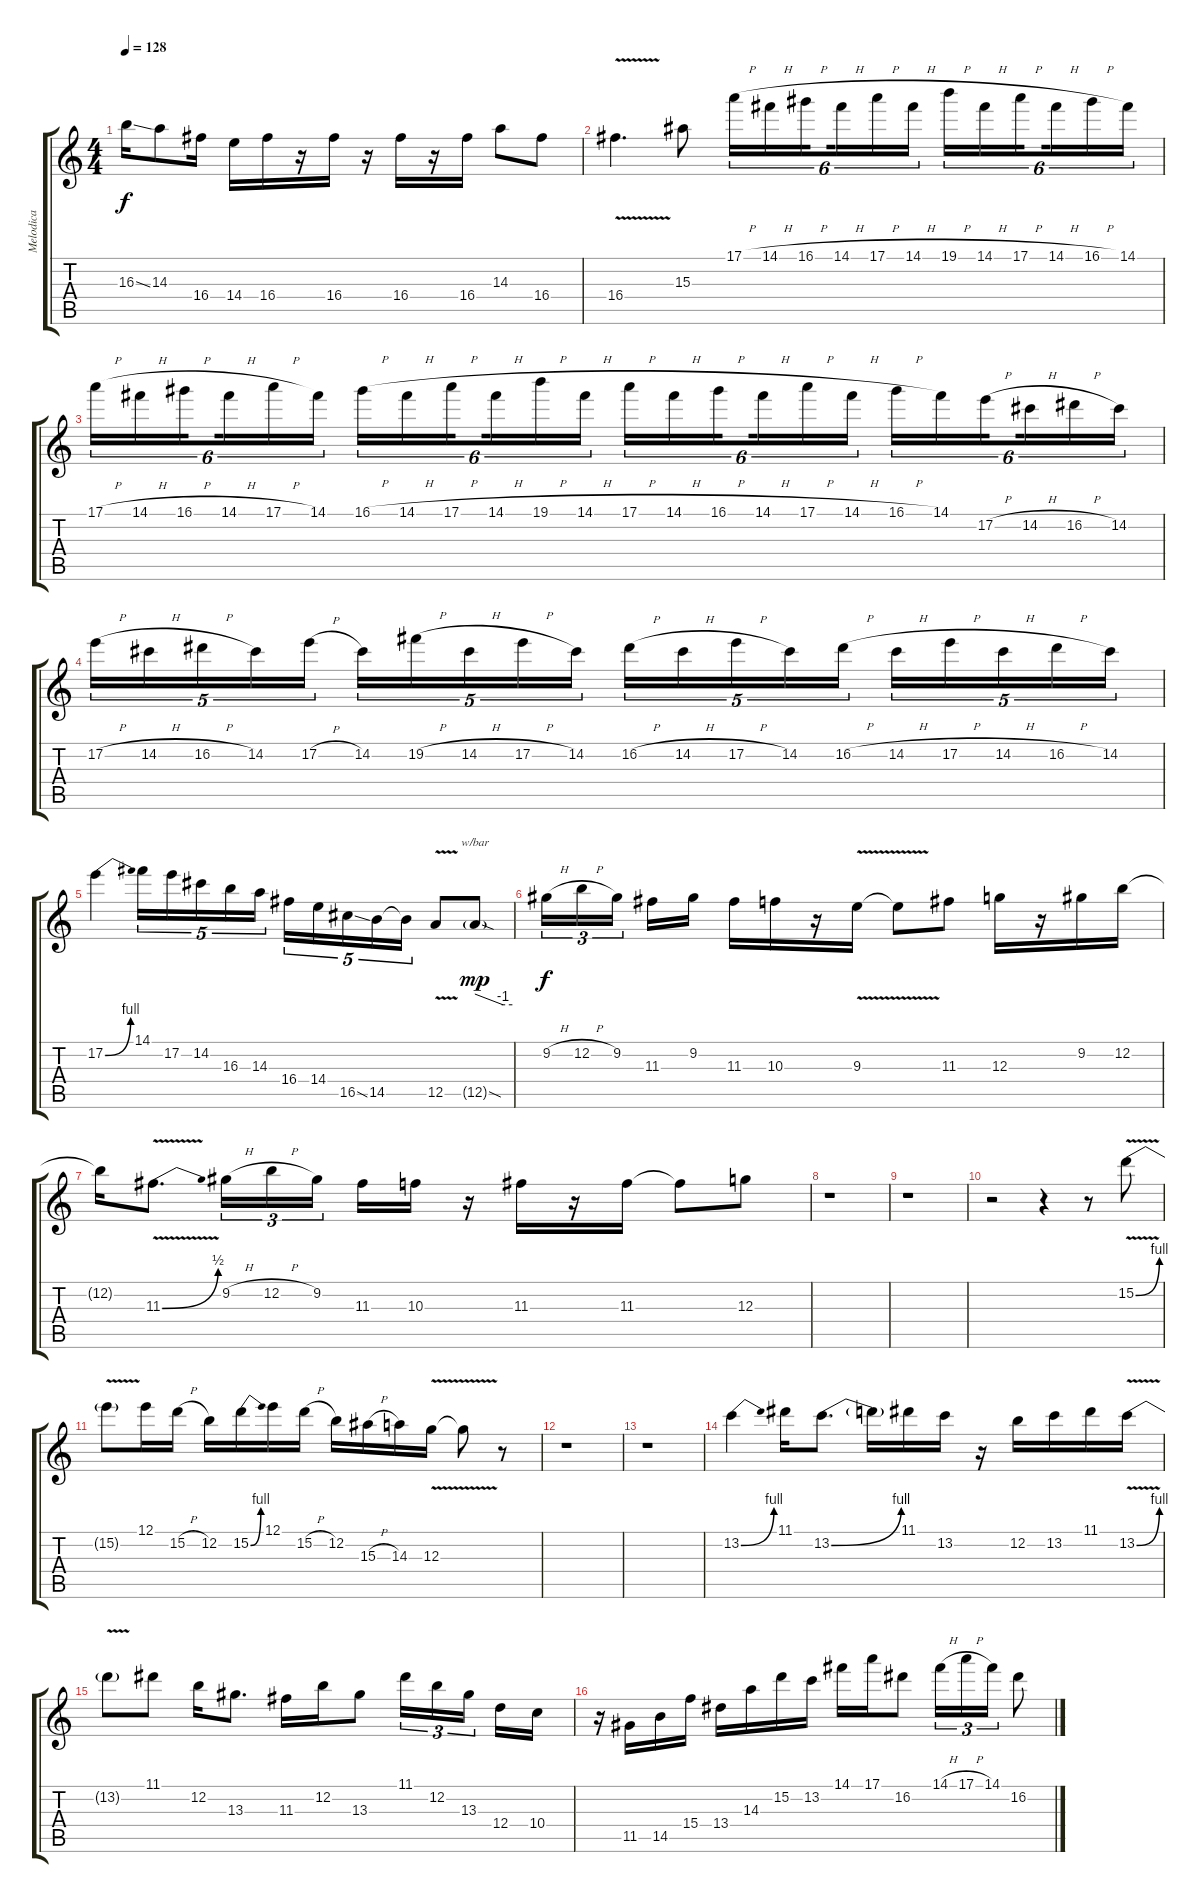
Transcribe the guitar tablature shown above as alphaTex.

\track ("Melodica" "Melodica") {instrument distortionguitar}
\staff {score tabs}
\tuning (E4 B3 G3 D3 A2 E2) {hide}
\ts (4 4)
\tempo 128
\clef g2
\ks c
16.3{ss}.16{dy f} 14.3.8 16.4.16 14.4.16 16.4.16 r.16 16.4.16 r.16 16.4.16 r.16 16.4.16 14.3.8 16.4.8 |
16.4{v}.4{d} 15.3.8 17.1{h}.16{tu (6 4)} 14.1{h}.16{tu (6 4)} 16.1{h}.16{tu (6 4) beam splitsecondary} 14.1{h}.16{tu (6 4)} 17.1{h}.16{tu (6 4)} 14.1{h}.16{tu (6 4)} 19.1{h}.16{tu (6 4)} 14.1{h}.16{tu (6 4)} 17.1{h}.16{tu (6 4) beam splitsecondary} 14.1{h}.16{tu (6 4)} 16.1{h}.16{tu (6 4)} 14.1.16{tu (6 4)} |
17.1{h}.16{tu (6 4)} 14.1{h}.16{tu (6 4)} 16.1{h}.16{tu (6 4) beam splitsecondary} 14.1{h}.16{tu (6 4)} 17.1{h}.16{tu (6 4)} 14.1.16{tu (6 4)} 16.1{h}.16{tu (6 4)} 14.1{h}.16{tu (6 4)} 17.1{h}.16{tu (6 4) beam splitsecondary} 14.1{h}.16{tu (6 4)} 19.1{h}.16{tu (6 4)} 14.1{h}.16{tu (6 4)} 17.1{h}.16{tu (6 4)} 14.1{h}.16{tu (6 4)} 16.1{h}.16{tu (6 4) beam splitsecondary} 14.1{h}.16{tu (6 4)} 17.1{h}.16{tu (6 4)} 14.1{h}.16{tu (6 4)} 16.1{h}.16{tu (6 4)} 14.1.16{tu (6 4)} 17.2{h}.16{tu (6 4) beam splitsecondary} 14.2{h}.16{tu (6 4)} 16.2{h}.16{tu (6 4)} 14.2.16{tu (6 4)} |
17.2{h}.16{tu (5 4)} 14.2{h}.16{tu (5 4)} 16.2{h}.16{tu (5 4)} 14.2.16{tu (5 4)} 17.2{h}.16{tu (5 4)} 14.2.16{tu (5 4)} 19.2{h}.16{tu (5 4)} 14.2{h}.16{tu (5 4)} 17.2{h}.16{tu (5 4)} 14.2.16{tu (5 4)} 16.2{h}.16{tu (5 4)} 14.2{h}.16{tu (5 4)} 17.2{h}.16{tu (5 4)} 14.2.16{tu (5 4)} 16.2{h}.16{tu (5 4)} 14.2{h}.16{tu (5 4)} 17.2{h}.16{tu (5 4)} 14.2{h}.16{tu (5 4)} 16.2{h}.16{tu (5 4)} 14.2.16{tu (5 4)} |
17.2{be (bend 0 0 60 4)}.4 14.1.16{tu (5 4)} 17.2.16{tu (5 4)} 14.2.16{tu (5 4)} 16.3.16{tu (5 4)} 14.3.16{tu (5 4)} 16.4.16{tu (5 4)} 14.4.16{tu (5 4)} 16.5{ss}.16{tu (5 4)} 14.5.16{tu (5 4)} 14.5{t}.16{tu (5 4)} 12.5{v}.8 12.5{sod g}.8{tbe (custom default 0 0 45 -4 60 -4) dy mp} |
9.2{h}.16{tu (3 2) dy f} 12.2{h}.16{tu (3 2)} 9.2.16{tu (3 2) beam splitsecondary} 11.3.16 9.2.16 11.3.16 10.3.16 r.16 9.3{v}.16 9.3{t}.8 11.3.8 12.3.16 r.16 9.2.16 12.2.16 |
12.2{t}.16 11.3{be (bend 0 0 60 2) v}.8{d} 9.2{h}.16{tu (3 2)} 12.2{h}.16{tu (3 2)} 9.2.16{tu (3 2) beam splitsecondary} 11.3.16 10.3.16 r.16 11.3.16 r.16 11.3.16 11.3{t}.8 12.3.8 |
r.1 |
r.1 |
r.2 r.4 r.8 15.2{be (bend 0 0 60 4) v}.8 |
15.2{t}.8 12.1.16 15.2{h}.16 12.2.16 15.2{be (bend 0 0 60 4)}.16 12.1.16 15.2{h}.16 12.2.16 15.3{h}.16 14.3.16 12.3{v}.16 12.3{t}.8 r.8 |
r.1 |
r.1 |
13.2{be (bend 0 0 60 4)}.4 11.1.16 13.2{be (bend 0 0 60 4)}.8{d} 13.2{t}.16 11.1.16 13.2.16 r.16 12.2.16 13.2.16 11.1.16 13.2{be (bend 0 0 60 4) v}.16 |
13.2{t}.8 11.1.8 12.2.16 13.3.8{d} 11.3.16 12.2.16 13.3.8 11.1.16{tu (3 2)} 12.2.16{tu (3 2)} 13.3.16{tu (3 2) beam splitsecondary} 12.4.16 10.4.16 |
r.16 11.5.16 14.5.16 15.4.16 13.4.16 14.3.16 15.2.16 13.2.16 14.1.16 17.1.16 16.2.8 14.1{h}.16{tu (3 2)} 17.1{h}.16{tu (3 2)} 14.1.16{tu (3 2)} 16.2.8
